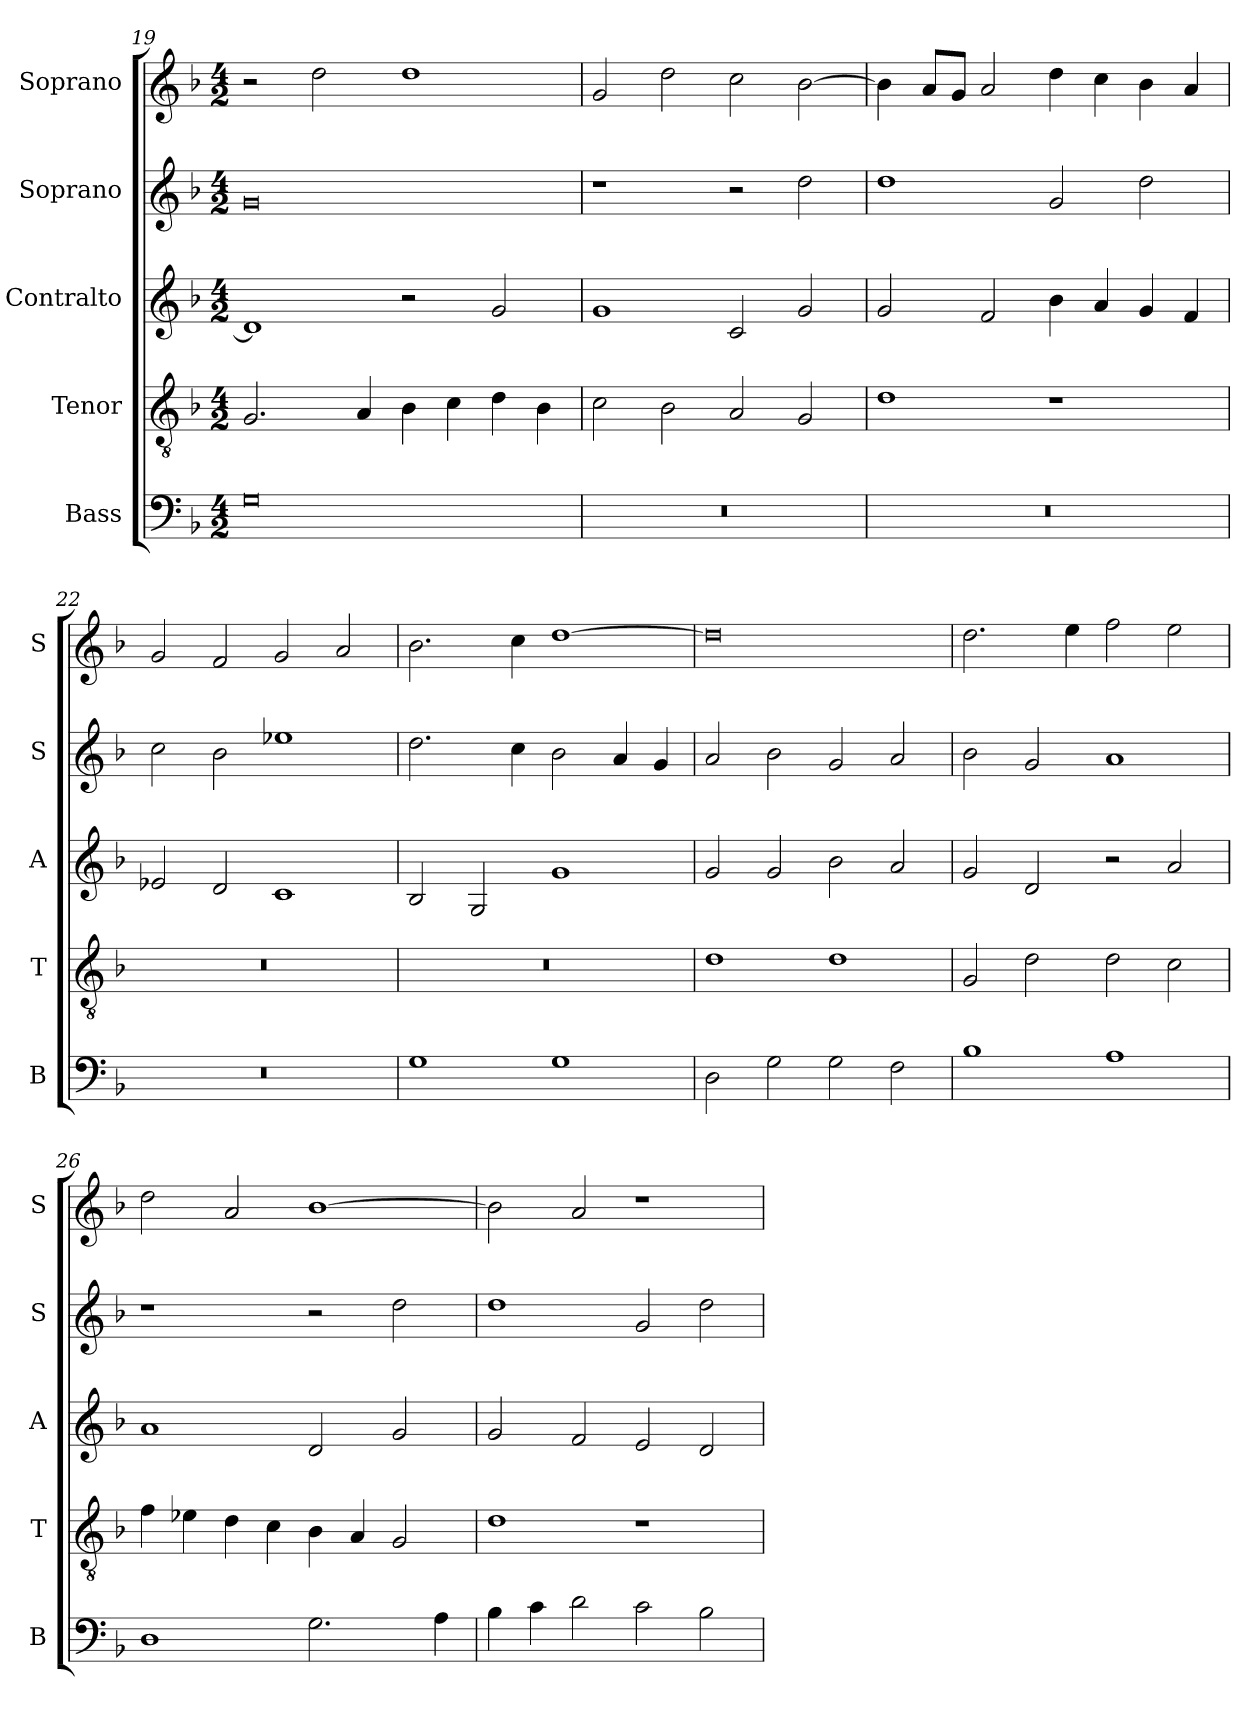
**kern	**kern	**kern	**kern	**kern
*part5	*part4	*part3	*part2	*part1
*staff5	*staff4	*staff3	*staff2	*staff1
*I"Bass	*I"Tenor	*I"Contralto	*I"Soprano	*I"Soprano
*I'B	*I'T	*I'A	*I'S	*I'S
*clefF4	*clefGv2	*clefG2	*clefG2	*clefG2
*k[b-]	*k[b-]	*k[b-]	*k[b-]	*k[b-]
*G:dor	*G:dor	*G:dor	*G:dor	*G:dor
*M4/2	*M4/2	*M4/2	*M4/2	*M4/2
=19	=19	=19	=19	=19
0G	2.G	1d]	0g	2r
.	.	.	.	2dd
.	4A	.	.	.
.	4B-	2r	.	1dd
.	4c	.	.	.
.	4d	2g	.	.
.	4B-	.	.	.
=20	=20	=20	=20	=20
0r	2c	1g	1r	2g
.	2B-	.	.	2dd
.	2A	2c	2r	2cc
.	2G	2g	2dd	[2b-
=21	=21	=21	=21	=21
0r	1d	2g	1dd	4b-]
.	.	.	.	8a/L
.	.	.	.	8g/J
.	.	2f	.	2a
.	1r	4b-	2g	4dd
.	.	4a	.	4cc
.	.	4g	2dd	4b-
.	.	4f	.	4a
=22	=22	=22	=22	=22
0r	0r	2e-X	2cc	2g
.	.	2d	2b-	2f
.	.	1c	1ee-X	2g
.	.	.	.	2a
=23	=23	=23	=23	=23
1G	0r	2B-	2.dd	2.b-
.	.	2G	.	.
.	.	.	4cc	4cc
1G	.	1g	2b-	[1dd
.	.	.	4a	.
.	.	.	4g	.
=24	=24	=24	=24	=24
2D	1d	2g	2a	0dd]
2G	.	2g	2b-	.
2G	1d	2b-	2g	.
2F	.	2a	2a	.
=25	=25	=25	=25	=25
1B-	2G	2g	2b-	2.dd
.	2d	2d	2g	.
.	.	.	.	4ee
1A	2d	2r	1a	2ff
.	2c	2a	.	2ee
=26	=26	=26	=26	=26
1D	4f	1a	1r	2dd
.	4e-X	.	.	.
.	4d	.	.	2a
.	4c	.	.	.
2.G	4B-	2d	2r	[1b-
.	4A	.	.	.
.	2G	2g	2dd	.
4A	.	.	.	.
=27	=27	=27	=27	=27
4B-	1d	2g	1dd	2b-]
4c	.	.	.	.
2d	.	2f	.	2a
2c	1r	2e	2g	1r
2B-	.	2d	2dd	.
=	=	=	=	=
*-	*-	*-	*-	*-
